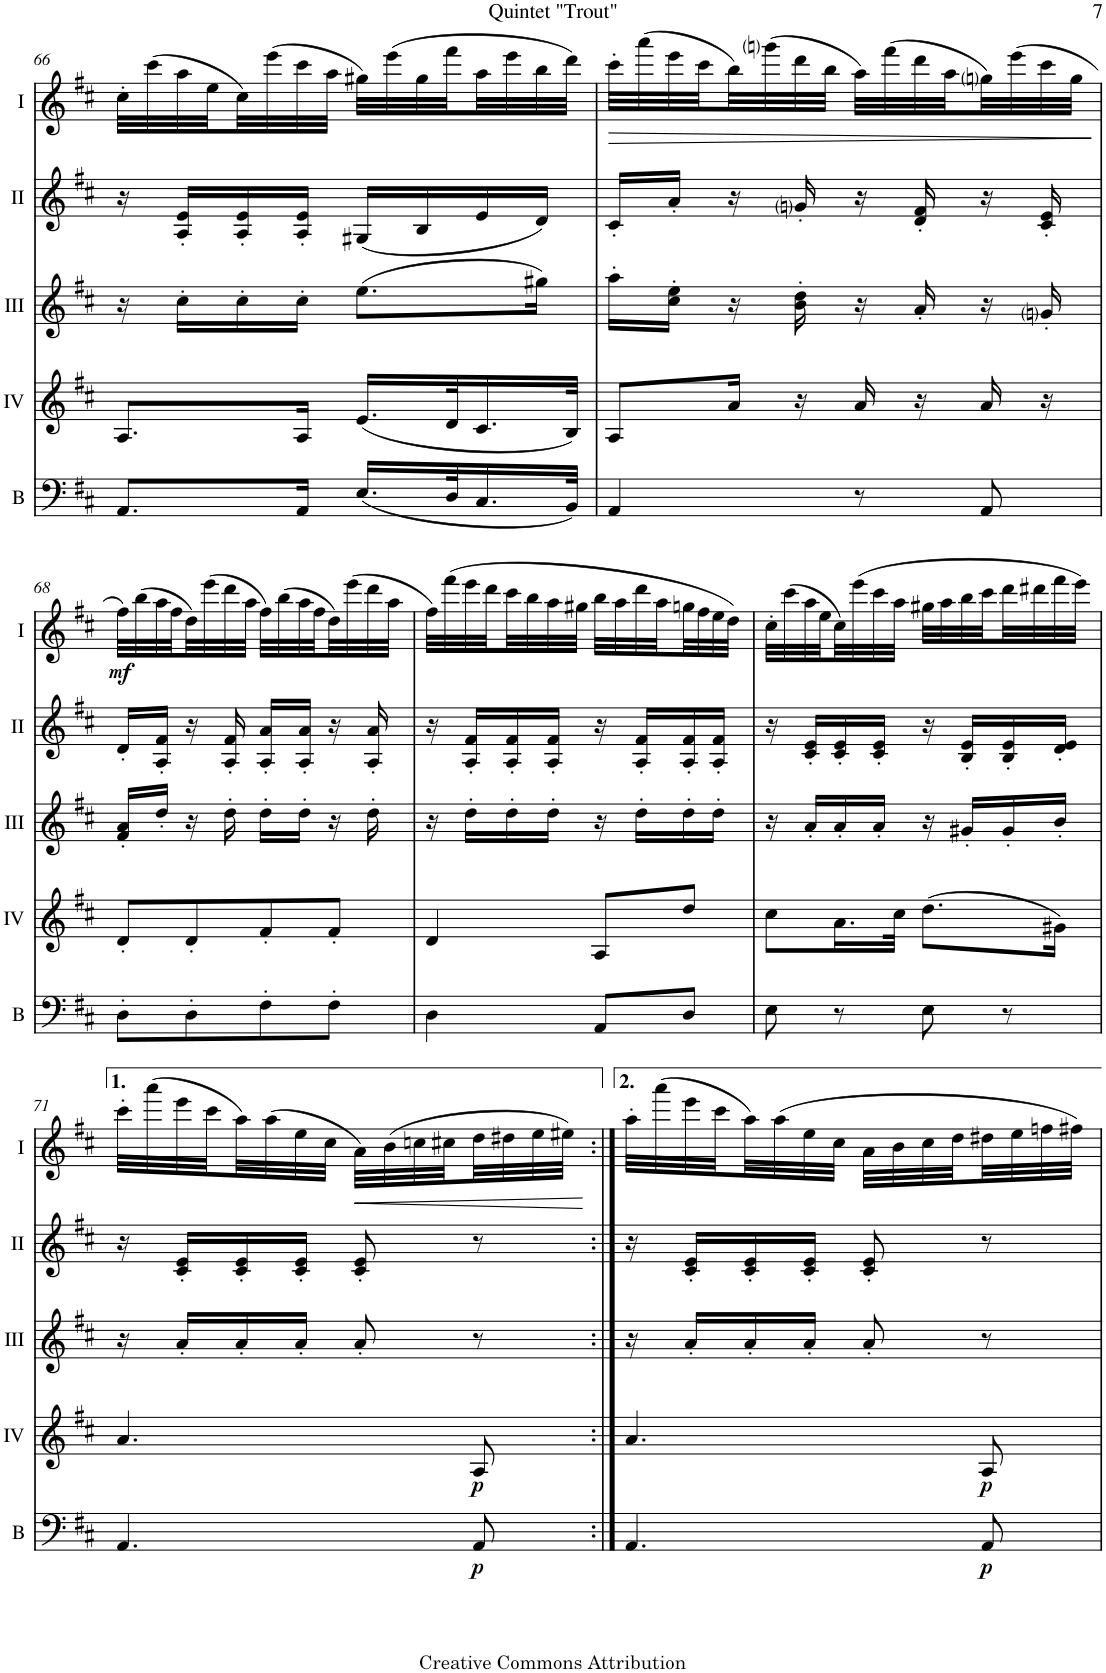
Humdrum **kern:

**kern	**dynam	**kern	**dynam	**kern	**kern	**kern	**dynam
*part5	*part5	*part4	*part4	*part3	*part2	*part1	*part1
*staff5	*staff5	*staff4	*staff4	*staff3	*staff2	*staff1	*staff1
*I"Bass	*	*I"Acc. 4	*	*I"Acc. 3	*I"Acc. 2	*I"Acc. 1	*
*I'B	*	*	*	*	*	*	*
!!LO:PB:g=z
*clefF4	*	*clefG2	*	*clefG2	*clefG2	*clefG2	*
*Trd7c12	*	*Trd7c12	*	*Trd7c12	*	*	*
*k[f#c#]	*	*k[f#c#]	*	*k[f#c#]	*k[f#c#]	*k[f#c#]	*
*M2/4	*	*M2/4	*	*M2/4	*M2/4	*M2/4	*
=66	=66	=66	=66	=66	=66	=66	=66
8.AA/L	.	8.A/L	.	16r	16r	32cc#'\LLL	.
.	.	.	.	.	.	(32ccc#\	.
.	.	.	.	16cc#'\LL	16A/' 16e/'LL	32aa\	.
.	.	.	.	.	.	32ee\	.
.	.	.	.	16cc#'\	16A/' 16e/'	32cc#\)	.
.	.	.	.	.	.	(32eee\	.
16AA/Jk	.	16A/Jk	.	16cc#'\JJ	16A/' 16e/'JJ	32ccc#\	.
.	.	.	.	.	.	32aa\JJJ	.
(16.E/LL	.	(16.e/LL	.	(8.ee\L	(16G#X/LL	32gg#X\LLL)	.
.	.	.	.	.	.	(32eee\	.
.	.	.	.	.	16B/	32gg#\	.
32D/K	.	32d/K	.	.	.	32fff#\	.
16.C#/	.	16.c#/	.	.	16e/	32aa\	.
.	.	.	.	.	.	32eee\	.
.	.	.	.	16gg#X\Jk)	16d/JJ)	32bb\	.
32BB/JJk)	.	32B/JJk)	.	.	.	32ddd\JJJ)	.
=67	=67	=67	=67	=67	=67	=67	=67
!	!	!	!	!	!	!	!LO:HP:b
4AA/	.	8A/L	.	16aa'\LL	16c#'/LL	32ccc#'\LLL	>
.	.	.	.	.	.	(32aaa\	.
.	.	.	.	16cc#\' 16ee\'JJ	16a'/JJ	32eee\	.
.	.	.	.	.	.	32ccc#\	.
.	.	16a/Jk	.	16r	16r	32bb\)	.
.	.	.	.	.	.	(32gggni\	.
.	.	16r	.	16b\' 16dd\'	16gni'/	32ddd\	.
.	.	.	.	.	.	32bb\JJJ	.
8r	.	16a/	.	16r	16r	32aa\LLL)	.
.	.	.	.	.	.	(32fff#\	.
.	.	16r	.	16a'/	16d/' 16f#/'	32ddd\	.
.	.	.	.	.	.	32aa\	.
8AA/	.	16a/	.	16r	16r	32ggni\)	.
.	.	.	.	.	.	(32eee\	.
.	.	16r	.	16gni'/	16c#/' 16e/'	32ccc#\	.
.	.	.	.	.	.	32gg\JJJ	.
.	.	.	.	.	.	.	]
!!LO:LB:g=z
=68	=68	=68	=68	=68	=68	=68	=68
!	!	!	!	!	!	!	!LO:DY:b
8D'\L	.	8d'/L	.	16f#/' 16a/'LL	16d'/LL	32ff#\LLL)	mf
.	.	.	.	.	.	(32bb\	.
.	.	.	.	16dd'/JJ	16A/' 16f#/'JJ	32aa\	.
.	.	.	.	.	.	32ff#\	.
8D'\	.	8d'/	.	16r	16r	32dd\)	.
.	.	.	.	.	.	(32eee\	.
.	.	.	.	16dd'\	16A/' 16f#/'	32ddd\	.
.	.	.	.	.	.	32aa\JJJ	.
8F#'\	.	8f#'/	.	16dd'\LL	16A/' 16a/'LL	32ff#\LLL)	.
.	.	.	.	.	.	(32bb\	.
.	.	.	.	16dd'\JJ	16A/' 16a/'JJ	32aa\	.
.	.	.	.	.	.	32ff#\	.
8F#'\J	.	8f#'/J	.	16r	16r	32dd\)	.
.	.	.	.	.	.	(32eee\	.
.	.	.	.	16dd'\	16A/' 16a/'	32ddd\	.
.	.	.	.	.	.	32aa\JJJ	.
=69	=69	=69	=69	=69	=69	=69	=69
4D\	.	4d/	.	16r	16r	32ff#\LLL)	.
.	.	.	.	.	.	(32fff#\	.
.	.	.	.	16dd'\LL	16A/' 16f#/'LL	32eee\	.
.	.	.	.	.	.	32ddd\	.
.	.	.	.	16dd'\	16A/' 16f#/'	32ccc#\	.
.	.	.	.	.	.	32bb\	.
.	.	.	.	16dd'\JJ	16A/' 16f#/'JJ	32aa\	.
.	.	.	.	.	.	32gg#X\JJJ	.
8AA/L	.	8A/L	.	16r	16r	32bb\LLL	.
.	.	.	.	.	.	32aa\	.
.	.	.	.	16dd'\LL	16A/' 16f#/'LL	32ddd\	.
.	.	.	.	.	.	32aa\	.
8D/J	.	8dd/J	.	16dd'\	16A/' 16f#/'	32ggn\	.
.	.	.	.	.	.	32ff#\	.
.	.	.	.	16dd'\JJ	16A/' 16f#/'JJ	32ee\	.
.	.	.	.	.	.	32dd\JJJ)	.
=70	=70	=70	=70	=70	=70	=70	=70
8E\	.	8cc#\L	.	16r	16r	32cc#'\LLL	.
.	.	.	.	.	.	(32ccc#\	.
.	.	.	.	16a'/LL	16c#/' 16e/'LL	32aa\	.
.	.	.	.	.	.	32ee\	.
8r	.	16.a\L	.	16a'/	16c#/' 16e/'	32cc#\)	.
.	.	.	.	.	.	(32eee\	.
.	.	.	.	16a'/JJ	16c#/' 16e/'JJ	32ccc#\	.
.	.	32cc#\JJk	.	.	.	32aa\JJJ	.
8E\	.	(8.dd\L	.	16r	16r	32gg#X\LLL	.
.	.	.	.	.	.	32aa\	.
.	.	.	.	16g#X'/LL	16B/' 16e/'LL	32bb\	.
.	.	.	.	.	.	32ccc#\	.
8r	.	.	.	16g#'/	16B/' 16e/'	32ddd\	.
.	.	.	.	.	.	32ddd#X\	.
.	.	16g#X\Jk)	.	16b'/JJ	16d/' 16e/'JJ	32fff#\	.
.	.	.	.	.	.	32eee\JJJ)	.
!!LO:LB:g=z
=71	=71	=71	=71	=71	=71	=71	=71
4.AA/	.	4.a/	.	16r	16r	32ccc#'\LLL	.
.	.	.	.	.	.	(32aaa\	.
.	.	.	.	16a'/LL	16c#/' 16e/'LL	32eee\	.
.	.	.	.	.	.	32ccc#\	.
.	.	.	.	16a'/	16c#/' 16e/'	32aa\)	.
.	.	.	.	.	.	(32aa\	.
.	.	.	.	16a'/JJ	16c#/' 16e/'JJ	32ee\	.
.	.	.	.	.	.	32cc#\JJJ	.
!	!	!	!	!	!	!	!LO:HP:b
.	.	.	.	8a'/	8c#/' 8e/'	32a\LLL)	<
.	.	.	.	.	.	(32b\	.
.	.	.	.	.	.	32ccn\	.
.	.	.	.	.	.	32cc#X\	.
!	!LO:DY:b	!	!LO:DY:b	!	!	!	!
8AA/	p	8A/	p	8r	8r	32dd\	.
.	.	.	.	.	.	32dd#X\	.
.	.	.	.	.	.	32ee\	.
.	.	.	.	.	.	32ee#X\JJJ)	.
.	.	.	.	.	.	.	[
=72:|!	=72:|!	=72:|!	=72:|!	=72:|!	=72:|!	=72:|!	=72:|!
4.AA/	.	4.a/	.	16r	16r	32aa'\LLL	.
.	.	.	.	.	.	(32aaa\	.
.	.	.	.	16a'/LL	16c#/' 16e/'LL	32eee\	.
.	.	.	.	.	.	32ccc#\	.
.	.	.	.	16a'/	16c#/' 16e/'	32aa\)	.
.	.	.	.	.	.	(32aa\	.
.	.	.	.	16a'/JJ	16c#/' 16e/'JJ	32ee\	.
.	.	.	.	.	.	32cc#\JJJ	.
.	.	.	.	8a'/	8c#/' 8e/'	32a\LLL	.
.	.	.	.	.	.	32b\	.
.	.	.	.	.	.	32cc#\	.
.	.	.	.	.	.	32dd\	.
!	!LO:DY:b	!	!LO:DY:b	!	!	!	!
8AA/	p	8A/	p	8r	8r	32dd#X\	.
.	.	.	.	.	.	32ee\	.
.	.	.	.	.	.	32ffn\	.
.	.	.	.	.	.	32ff#X\JJJ)	.
=	=	=	=	=	=	=	=
*-	*-	*-	*-	*-	*-	*-	*-
